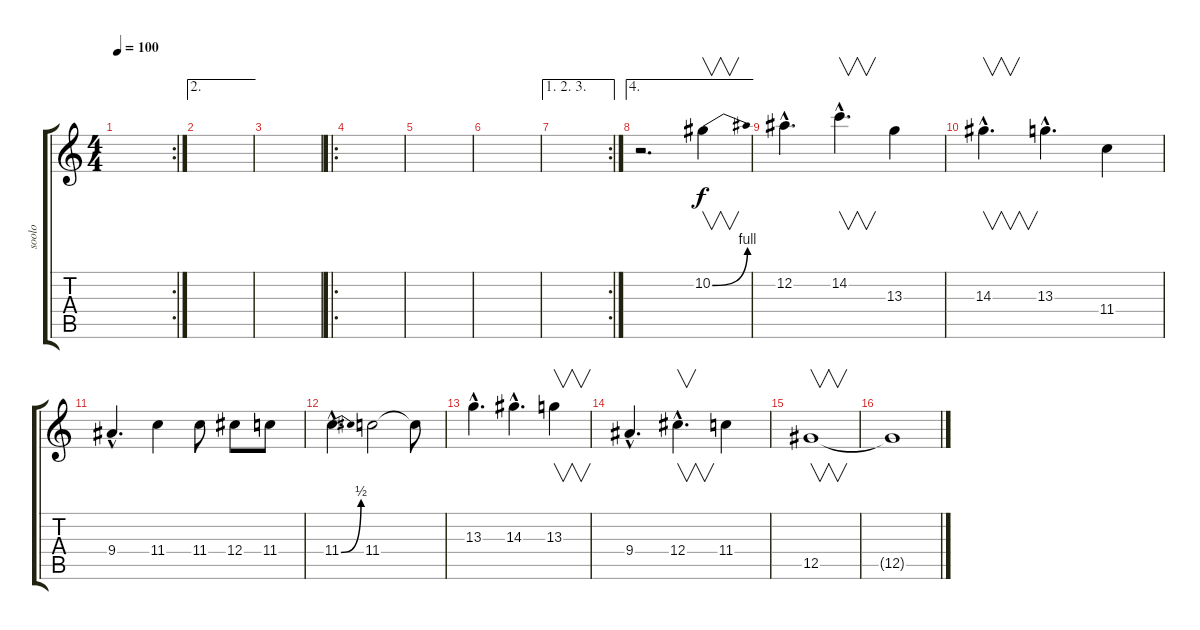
\track ("soolo" "soolo") {instrument distortionguitar}
\staff {score tabs}
\tuning (Eb4 Bb3 Gb3 Db3 Ab2 Eb2) {hide}
\rc 2
\ts (4 4)
\tempo 100
\clef g2
\ks c
|
\ae 2
|
|
\ro
|
|
|
\ae (1 2 3)
\rc 2
|
\ae 4
r.2{d} 10.2{be (bend 0 0 60 4)}.4{v} |
12.2{hac}.4{d} 14.2{hac}.4{v d} 13.3.4 |
14.3{hac}.4{v d} 13.3{hac}.4{d} 11.4.4 |
9.4{hac}.4{d} 11.4.4 11.4.8 12.4.8 11.4.8 |
11.4{be (bend 0 0 60 2) hac}.4{d} 11.4.2 11.4{t}.8 |
13.3{hac}.4{d} 14.3{hac}.4{d} 13.3.4{v} |
9.4{hac}.4{d} 12.4{hac}.4{v d} 11.4.4 |
12.5.1{v} |
12.5{t}.1
